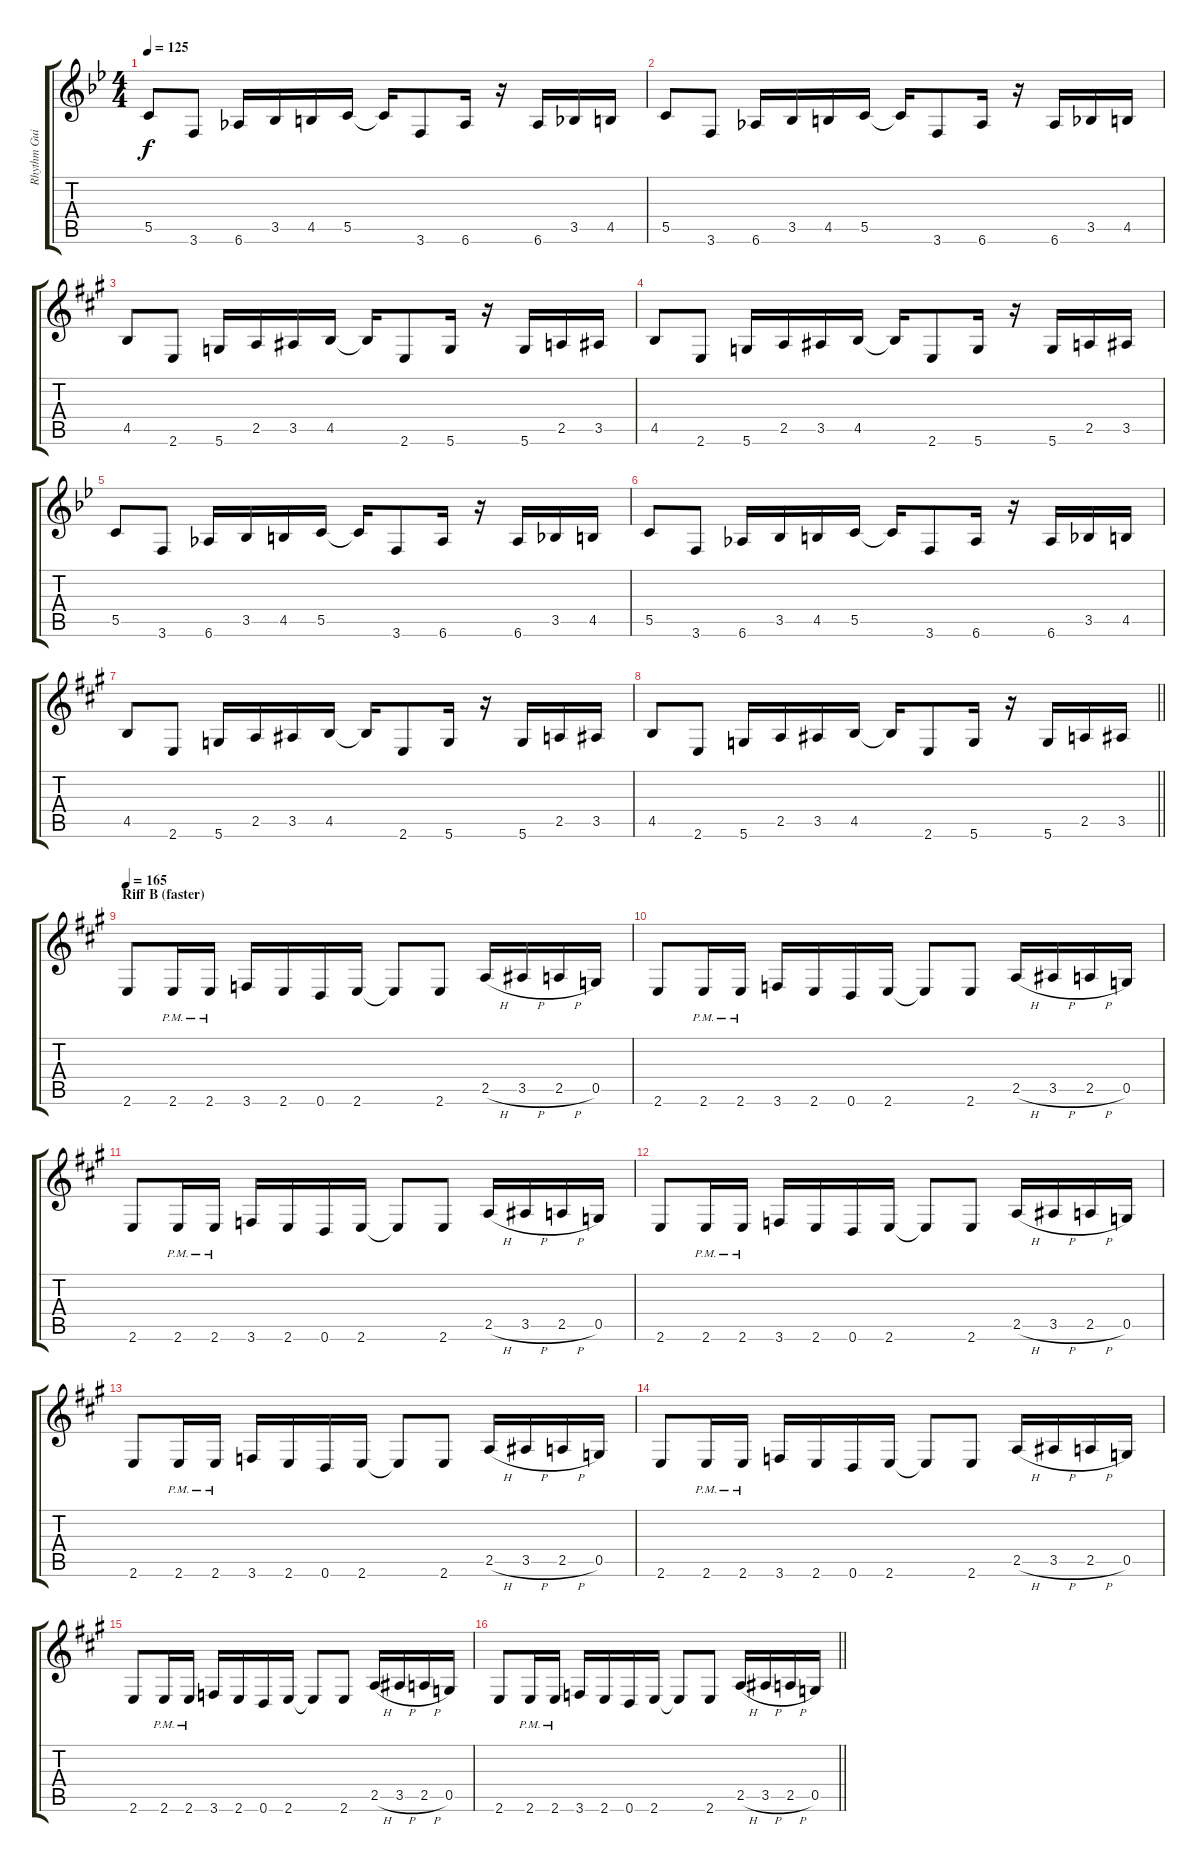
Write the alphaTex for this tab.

\track ("Rhythm Guitar II" "Rhythm Gui") {instrument distortionguitar}
\staff {score tabs}
\tuning (D4 A3 F3 C3 G2 D2) {hide}
\ts (4 4)
\tempo 125
\clef g2
\ks gminor
5.5.8{dy f} 3.6.8 6.6.16 3.5.16 4.5.16 5.5.16 5.5{t}.16 3.6.8 6.6.16 r.16 6.6.16 3.5.16 4.5.16 |
5.5.8 3.6.8 6.6.16 3.5.16 4.5.16 5.5.16 5.5{t}.16 3.6.8 6.6.16 r.16 6.6.16 3.5.16 4.5.16 |
\ks f#minor
4.5.8 2.6.8 5.6.16 2.5.16 3.5.16 4.5.16 4.5{t}.16 2.6.8 5.6.16 r.16 5.6.16 2.5.16 3.5.16 |
4.5.8 2.6.8 5.6.16 2.5.16 3.5.16 4.5.16 4.5{t}.16 2.6.8 5.6.16 r.16 5.6.16 2.5.16 3.5.16 |
\ks gminor
5.5.8 3.6.8 6.6.16 3.5.16 4.5.16 5.5.16 5.5{t}.16 3.6.8 6.6.16 r.16 6.6.16 3.5.16 4.5.16 |
5.5.8 3.6.8 6.6.16 3.5.16 4.5.16 5.5.16 5.5{t}.16 3.6.8 6.6.16 r.16 6.6.16 3.5.16 4.5.16 |
\ks f#minor
4.5.8 2.6.8 5.6.16 2.5.16 3.5.16 4.5.16 4.5{t}.16 2.6.8 5.6.16 r.16 5.6.16 2.5.16 3.5.16 |
\barLineRight lightlight
4.5.8 2.6.8 5.6.16 2.5.16 3.5.16 4.5.16 4.5{t}.16 2.6.8 5.6.16 r.16 5.6.16 2.5.16 3.5.16 |
\section ("" "Riff B (faster)")
\tempo 165
2.6.8{volume 12} 2.6{pm}.16 2.6{pm}.16 3.6.16 2.6.16 0.6.16 2.6.16 2.6{t}.8 2.6.8 2.5{h}.16 3.5{h}.16 2.5{h}.16 0.5.16 |
2.6.8 2.6{pm}.16 2.6{pm}.16 3.6.16 2.6.16 0.6.16 2.6.16 2.6{t}.8 2.6.8 2.5{h}.16 3.5{h}.16 2.5{h}.16 0.5.16 |
2.6.8 2.6{pm}.16 2.6{pm}.16 3.6.16 2.6.16 0.6.16 2.6.16 2.6{t}.8 2.6.8 2.5{h}.16 3.5{h}.16 2.5{h}.16 0.5.16 |
2.6.8 2.6{pm}.16 2.6{pm}.16 3.6.16 2.6.16 0.6.16 2.6.16 2.6{t}.8 2.6.8 2.5{h}.16 3.5{h}.16 2.5{h}.16 0.5.16 |
2.6.8 2.6{pm}.16 2.6{pm}.16 3.6.16 2.6.16 0.6.16 2.6.16 2.6{t}.8 2.6.8 2.5{h}.16 3.5{h}.16 2.5{h}.16 0.5.16 |
2.6.8 2.6{pm}.16 2.6{pm}.16 3.6.16 2.6.16 0.6.16 2.6.16 2.6{t}.8 2.6.8 2.5{h}.16 3.5{h}.16 2.5{h}.16 0.5.16 |
2.6.8 2.6{pm}.16 2.6{pm}.16 3.6.16 2.6.16 0.6.16 2.6.16 2.6{t}.8 2.6.8 2.5{h}.16 3.5{h}.16 2.5{h}.16 0.5.16 |
\barLineRight lightlight
2.6.8 2.6{pm}.16 2.6{pm}.16 3.6.16 2.6.16 0.6.16 2.6.16 2.6{t}.8 2.6.8 2.5{h}.16 3.5{h}.16 2.5{h}.16 0.5.16
